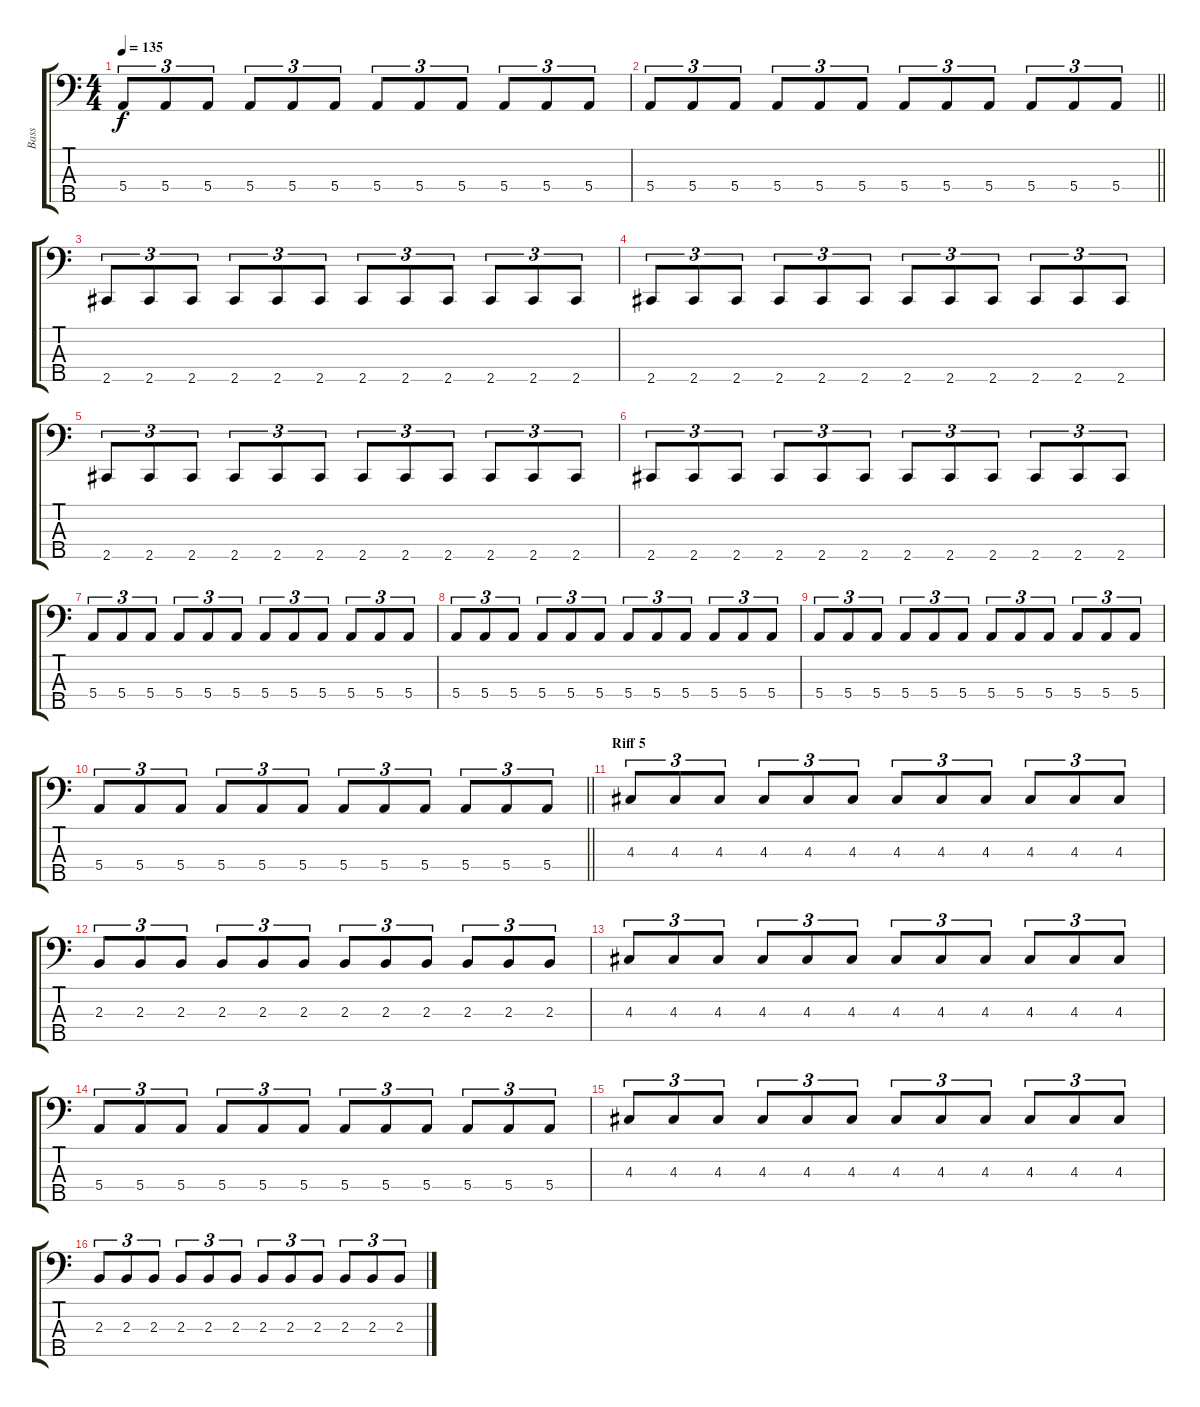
\track ("Bass" "Bass") {instrument electricbassfinger}
\staff {score tabs}
\tuning (G2 D2 A1 E1 B0) {hide}
\ts (4 4)
\tempo 135
\clef f4
\ks c
5.4.8{tu (3 2) dy f} 5.4.8{tu (3 2)} 5.4.8{tu (3 2)} 5.4.8{tu (3 2)} 5.4.8{tu (3 2)} 5.4.8{tu (3 2)} 5.4.8{tu (3 2)} 5.4.8{tu (3 2)} 5.4.8{tu (3 2)} 5.4.8{tu (3 2)} 5.4.8{tu (3 2)} 5.4.8{tu (3 2)} |
\barLineRight lightlight
5.4.8{tu (3 2)} 5.4.8{tu (3 2)} 5.4.8{tu (3 2)} 5.4.8{tu (3 2)} 5.4.8{tu (3 2)} 5.4.8{tu (3 2)} 5.4.8{tu (3 2)} 5.4.8{tu (3 2)} 5.4.8{tu (3 2)} 5.4.8{tu (3 2)} 5.4.8{tu (3 2)} 5.4.8{tu (3 2)} |
\section ("" "")
2.5.8{tu (3 2)} 2.5.8{tu (3 2)} 2.5.8{tu (3 2)} 2.5.8{tu (3 2)} 2.5.8{tu (3 2)} 2.5.8{tu (3 2)} 2.5.8{tu (3 2)} 2.5.8{tu (3 2)} 2.5.8{tu (3 2)} 2.5.8{tu (3 2)} 2.5.8{tu (3 2)} 2.5.8{tu (3 2)} |
2.5.8{tu (3 2)} 2.5.8{tu (3 2)} 2.5.8{tu (3 2)} 2.5.8{tu (3 2)} 2.5.8{tu (3 2)} 2.5.8{tu (3 2)} 2.5.8{tu (3 2)} 2.5.8{tu (3 2)} 2.5.8{tu (3 2)} 2.5.8{tu (3 2)} 2.5.8{tu (3 2)} 2.5.8{tu (3 2)} |
2.5.8{tu (3 2)} 2.5.8{tu (3 2)} 2.5.8{tu (3 2)} 2.5.8{tu (3 2)} 2.5.8{tu (3 2)} 2.5.8{tu (3 2)} 2.5.8{tu (3 2)} 2.5.8{tu (3 2)} 2.5.8{tu (3 2)} 2.5.8{tu (3 2)} 2.5.8{tu (3 2)} 2.5.8{tu (3 2)} |
2.5.8{tu (3 2)} 2.5.8{tu (3 2)} 2.5.8{tu (3 2)} 2.5.8{tu (3 2)} 2.5.8{tu (3 2)} 2.5.8{tu (3 2)} 2.5.8{tu (3 2)} 2.5.8{tu (3 2)} 2.5.8{tu (3 2)} 2.5.8{tu (3 2)} 2.5.8{tu (3 2)} 2.5.8{tu (3 2)} |
5.4.8{tu (3 2)} 5.4.8{tu (3 2)} 5.4.8{tu (3 2)} 5.4.8{tu (3 2)} 5.4.8{tu (3 2)} 5.4.8{tu (3 2)} 5.4.8{tu (3 2)} 5.4.8{tu (3 2)} 5.4.8{tu (3 2)} 5.4.8{tu (3 2)} 5.4.8{tu (3 2)} 5.4.8{tu (3 2)} |
5.4.8{tu (3 2)} 5.4.8{tu (3 2)} 5.4.8{tu (3 2)} 5.4.8{tu (3 2)} 5.4.8{tu (3 2)} 5.4.8{tu (3 2)} 5.4.8{tu (3 2)} 5.4.8{tu (3 2)} 5.4.8{tu (3 2)} 5.4.8{tu (3 2)} 5.4.8{tu (3 2)} 5.4.8{tu (3 2)} |
5.4.8{tu (3 2)} 5.4.8{tu (3 2)} 5.4.8{tu (3 2)} 5.4.8{tu (3 2)} 5.4.8{tu (3 2)} 5.4.8{tu (3 2)} 5.4.8{tu (3 2)} 5.4.8{tu (3 2)} 5.4.8{tu (3 2)} 5.4.8{tu (3 2)} 5.4.8{tu (3 2)} 5.4.8{tu (3 2)} |
\barLineRight lightlight
5.4.8{tu (3 2)} 5.4.8{tu (3 2)} 5.4.8{tu (3 2)} 5.4.8{tu (3 2)} 5.4.8{tu (3 2)} 5.4.8{tu (3 2)} 5.4.8{tu (3 2)} 5.4.8{tu (3 2)} 5.4.8{tu (3 2)} 5.4.8{tu (3 2)} 5.4.8{tu (3 2)} 5.4.8{tu (3 2)} |
\section ("" "Riff 5")
4.3.8{tu (3 2) volume 14} 4.3.8{tu (3 2)} 4.3.8{tu (3 2)} 4.3.8{tu (3 2)} 4.3.8{tu (3 2)} 4.3.8{tu (3 2)} 4.3.8{tu (3 2)} 4.3.8{tu (3 2)} 4.3.8{tu (3 2)} 4.3.8{tu (3 2)} 4.3.8{tu (3 2)} 4.3.8{tu (3 2)} |
2.3.8{tu (3 2)} 2.3.8{tu (3 2)} 2.3.8{tu (3 2)} 2.3.8{tu (3 2)} 2.3.8{tu (3 2)} 2.3.8{tu (3 2)} 2.3.8{tu (3 2)} 2.3.8{tu (3 2)} 2.3.8{tu (3 2)} 2.3.8{tu (3 2)} 2.3.8{tu (3 2)} 2.3.8{tu (3 2)} |
4.3.8{tu (3 2)} 4.3.8{tu (3 2)} 4.3.8{tu (3 2)} 4.3.8{tu (3 2)} 4.3.8{tu (3 2)} 4.3.8{tu (3 2)} 4.3.8{tu (3 2)} 4.3.8{tu (3 2)} 4.3.8{tu (3 2)} 4.3.8{tu (3 2)} 4.3.8{tu (3 2)} 4.3.8{tu (3 2)} |
5.4.8{tu (3 2)} 5.4.8{tu (3 2)} 5.4.8{tu (3 2)} 5.4.8{tu (3 2)} 5.4.8{tu (3 2)} 5.4.8{tu (3 2)} 5.4.8{tu (3 2)} 5.4.8{tu (3 2)} 5.4.8{tu (3 2)} 5.4.8{tu (3 2)} 5.4.8{tu (3 2)} 5.4.8{tu (3 2)} |
4.3.8{tu (3 2)} 4.3.8{tu (3 2)} 4.3.8{tu (3 2)} 4.3.8{tu (3 2)} 4.3.8{tu (3 2)} 4.3.8{tu (3 2)} 4.3.8{tu (3 2)} 4.3.8{tu (3 2)} 4.3.8{tu (3 2)} 4.3.8{tu (3 2)} 4.3.8{tu (3 2)} 4.3.8{tu (3 2)} |
2.3.8{tu (3 2)} 2.3.8{tu (3 2)} 2.3.8{tu (3 2)} 2.3.8{tu (3 2)} 2.3.8{tu (3 2)} 2.3.8{tu (3 2)} 2.3.8{tu (3 2)} 2.3.8{tu (3 2)} 2.3.8{tu (3 2)} 2.3.8{tu (3 2)} 2.3.8{tu (3 2)} 2.3.8{tu (3 2)}
